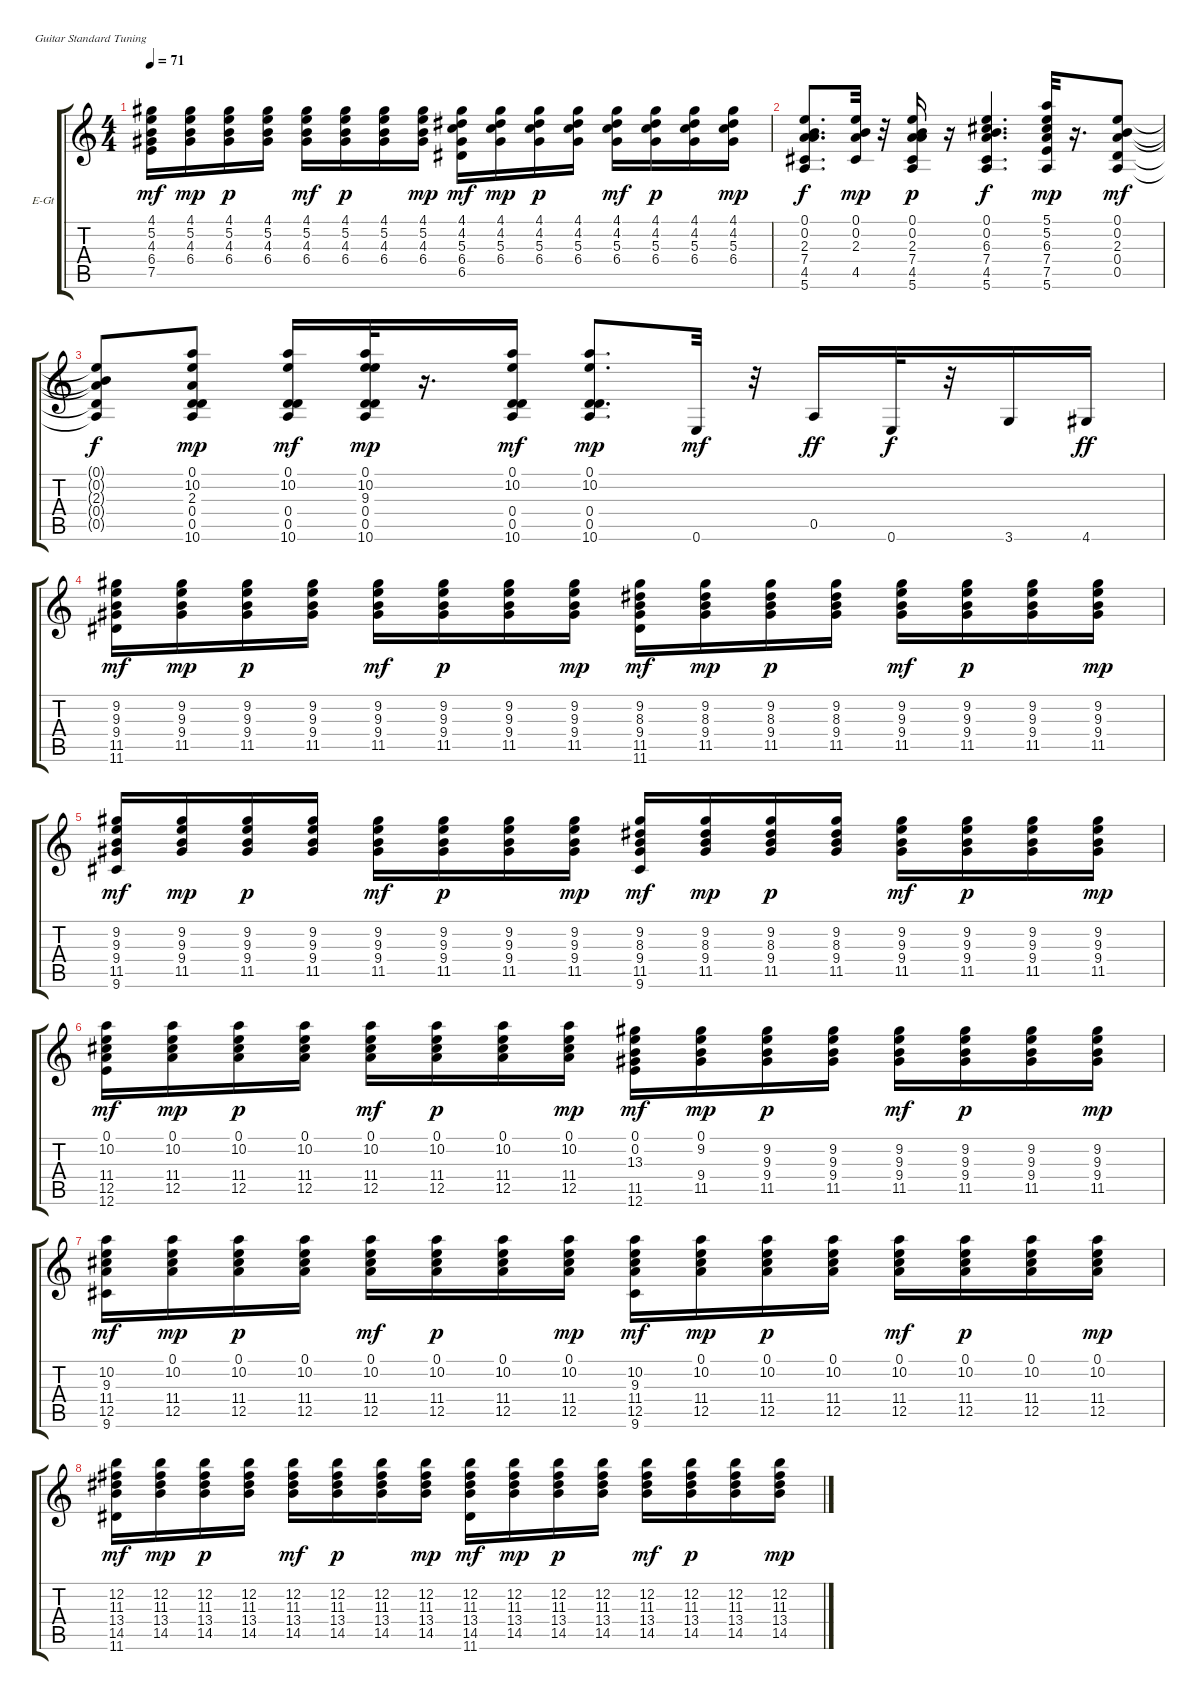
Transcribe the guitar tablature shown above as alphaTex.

\bracketExtendMode groupsimilarinstruments
\firstSystemTrackNameOrientation horizontal
\otherSystemsTrackNameOrientation horizontal
\track ("Гитара 2" "E-Gt") {instrument electricguitarclean}
\staff {score tabs}
\tuning (E4 B3 G3 D3 A2 E2)
\ts (4 4)
\tempo 71
\clef g2
\ks c
(4.1 5.2 4.3 6.4 7.5).16{dy mf} (4.1 5.2 4.3 6.4).16{dy mp} (4.1 5.2 4.3 6.4).16{dy p} (4.1 5.2 4.3 6.4).16 (4.1 5.2 4.3 6.4).16{dy mf} (4.1 5.2 4.3 6.4).16{dy p} (4.1 5.2 4.3 6.4).16 (4.1 5.2 4.3 6.4).16{dy mp} (4.1 4.2 5.3 6.4 6.5).16{dy mf} (4.1 4.2 5.3 6.4).16{dy mp} (4.1 4.2 5.3 6.4).16{dy p} (4.1 4.2 5.3 6.4).16 (4.1 4.2 5.3 6.4).16{dy mf} (4.1 4.2 5.3 6.4).16{dy p} (4.1 4.2 5.3 6.4).16 (4.1 4.2 5.3 6.4).16{dy mp} |
(0.1 0.2 2.3 7.4 4.5 5.6).8{d dy f} (0.1 0.2 2.3 4.5).32{dy mp} r.32 (0.1 0.2 2.3 4.5 5.6 7.4).16{dy p} r.16 (0.1 0.2 6.3 7.4 4.5 5.6).4{d dy f} (5.1 5.2 6.3 7.4 7.5 5.6).32{dy mp} r.16{d} (0.1 0.2 2.3 0.4 0.5).8{dy mf} |
(0.4{t} 0.5{t} 2.3{t} 0.2{t} 0.1{t}).8{dy f} (0.1 10.2 0.4 0.5 10.6 2.3).8{dy mp} (0.1 10.2 0.4 0.5 10.6).16{dy mf} (0.1 10.2 9.3 0.4 0.5 10.6).32{dy mp} r.16{d} (0.1 10.2 0.4 0.5 10.6).16{dy mf} (0.1 10.2 0.4 0.5 10.6).8{d dy mp} 0.6.32{dy mf} r.32 0.5.16{dy ff} 0.6.32{dy f} r.32 3.6.16 4.6.16{dy ff} |
(9.2 9.3 9.4 11.5 11.6).16{dy mf} (9.2 9.3 9.4 11.5).16{dy mp} (9.2 9.3 9.4 11.5).16{dy p} (9.2 9.3 9.4 11.5).16 (9.2 9.3 9.4 11.5).16{dy mf} (9.2 9.3 9.4 11.5).16{dy p} (9.2 9.3 9.4 11.5).16 (9.2 9.3 9.4 11.5).16{dy mp} (9.2 8.3 9.4 11.5 11.6).16{dy mf} (9.2 8.3 9.4 11.5).16{dy mp} (9.2 8.3 9.4 11.5).16{dy p} (9.2 8.3 9.4 11.5).16 (9.2 9.3 9.4 11.5).16{dy mf} (9.2 9.3 9.4 11.5).16{dy p} (9.2 9.3 9.4 11.5).16 (9.2 9.3 9.4 11.5).16{dy mp} |
(9.2 9.3 9.4 11.5 9.6).16{dy mf} (9.2 9.3 9.4 11.5).16{dy mp} (9.2 9.3 9.4 11.5).16{dy p} (9.2 9.3 9.4 11.5).16 (9.2 9.3 9.4 11.5).16{dy mf} (9.2 9.3 9.4 11.5).16{dy p} (9.2 9.3 9.4 11.5).16 (9.2 9.3 9.4 11.5).16{dy mp} (9.2 8.3 9.4 11.5 9.6).16{dy mf} (9.2 8.3 9.4 11.5).16{dy mp} (9.2 8.3 9.4 11.5).16{dy p} (9.2 8.3 9.4 11.5).16 (9.2 9.3 9.4 11.5).16{dy mf} (9.2 9.3 9.4 11.5).16{dy p} (9.2 9.3 9.4 11.5).16 (9.2 9.3 9.4 11.5).16{dy mp} |
(0.1 10.2 11.4 12.5 12.6).16{dy mf} (0.1 10.2 11.4 12.5).16{dy mp} (0.1 10.2 11.4 12.5).16{dy p} (0.1 10.2 11.4 12.5).16 (0.1 10.2 11.4 12.5).16{dy mf} (0.1 10.2 11.4 12.5).16{dy p} (0.1 10.2 11.4 12.5).16 (0.1 10.2 11.4 12.5).16{dy mp} (0.1 0.2 13.3 11.5 12.6).16{dy mf} (0.1 9.2 9.4 11.5).16{dy mp} (9.2 9.3 9.4 11.5).16{dy p} (9.2 9.3 9.4 11.5).16 (9.2 9.3 9.4 11.5).16{dy mf} (9.2 9.3 9.4 11.5).16{dy p} (9.2 9.3 9.4 11.5).16 (9.2 9.3 9.4 11.5).16{dy mp} |
(10.2 9.3 11.4 12.5 9.6).16{dy mf} (0.1 10.2 11.4 12.5).16{dy mp} (0.1 10.2 11.4 12.5).16{dy p} (0.1 10.2 11.4 12.5).16 (0.1 10.2 11.4 12.5).16{dy mf} (0.1 10.2 11.4 12.5).16{dy p} (0.1 10.2 11.4 12.5).16 (0.1 10.2 11.4 12.5).16{dy mp} (10.2 9.3 11.4 12.5 9.6).16{dy mf} (0.1 10.2 11.4 12.5).16{dy mp} (0.1 10.2 11.4 12.5).16{dy p} (0.1 10.2 11.4 12.5).16 (0.1 10.2 11.4 12.5).16{dy mf} (0.1 10.2 11.4 12.5).16{dy p} (0.1 10.2 11.4 12.5).16 (0.1 10.2 11.4 12.5).16{dy mp} |
(12.2 11.3 13.4 14.5 11.6).16{dy mf} (12.2 11.3 13.4 14.5).16{dy mp} (12.2 11.3 13.4 14.5).16{dy p} (12.2 11.3 13.4 14.5).16 (12.2 11.3 13.4 14.5).16{dy mf} (12.2 11.3 13.4 14.5).16{dy p} (12.2 11.3 13.4 14.5).16 (12.2 11.3 13.4 14.5).16{dy mp} (12.2 11.3 13.4 14.5 11.6).16{dy mf} (12.2 11.3 13.4 14.5).16{dy mp} (12.2 11.3 13.4 14.5).16{dy p} (12.2 11.3 13.4 14.5).16 (12.2 11.3 13.4 14.5).16{dy mf} (12.2 11.3 13.4 14.5).16{dy p} (12.2 11.3 13.4 14.5).16 (12.2 11.3 13.4 14.5).16{dy mp}
